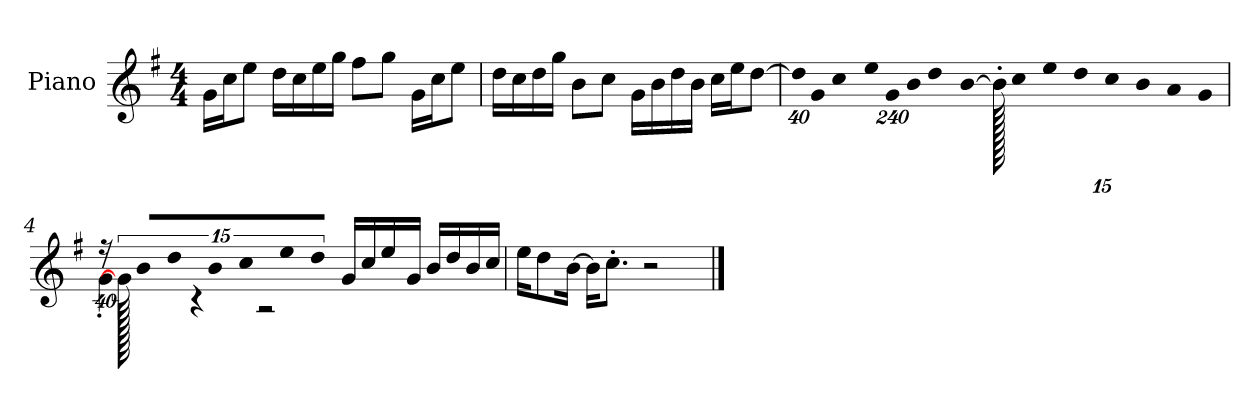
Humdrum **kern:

**kern
*part1
*staff1
*I"Piano
*I'P-no
*clefG2
*k[f#]
*M4/4
*MM90
=1
16g\LL
16cc\J
8ee\J
16dd\LL
16cc\
16ee\
16gg\JJ
8ff#\L
8gg\J
16g\LL
16cc\J
8ee\J
=2
16dd\LL
16cc\
16dd\
16gg\JJ
8b\L
8cc\J
16g\LL
16b\
16dd\
16b\JJ
16cc\LL
16ee\J
[8dd\J
=3
*Xbrackettup
!LO:N:vis=32
640%23dd\KLL]
!LO:N:vis=16
1920%137g\
!LO:N:vis=32
640%23cc\K
!LO:N:vis=16
1920%137ee\
!LO:N:vis=16
1920%137g\
!LO:N:vis=16
1920%137b\
!LO:N:vis=32
640%23dd\K
[384%41b\J
1920b'\]
!LO:N:vis=32
640%23cc\KLL
!LO:N:vis=16
1920%137ee\
!LO:N:vis=32
640%23dd\K
!LO:N:vis=16
1920%137cc\
!LO:N:vis=16
1920%137b\
!LO:N:vis=16
1920%137a\J
[640%91g\
!!LO:LB:g=z
=4
*brackettup
!LO:N:vis=32
*^
640%23r	4g'\
1920g\]	.
!LO:N:vis=16	!
1920%137b/LL	.
!LO:N:vis=32	!
640%23dd/K	.
!LO:N:vis=16	!
1920%137b/	.
!LO:N:vis=16	!
1920%137cc/	.
.	4r
!LO:N:vis=16	!
1920%137ee/J	.
!LO:N:vis=8	!
960%137dd/J	.
.	2r
16g/LL	.
16cc/	.
16ee/	.
16g/JJ	.
16b/LL	.
16dd/	.
16b/	.
16cc/JJ	.
.	1920ryy
*v	*v
=5
16ee\KL
8dd\
[16b\Jk
16b\KL]
8.cc'\J
2r
==
*-
